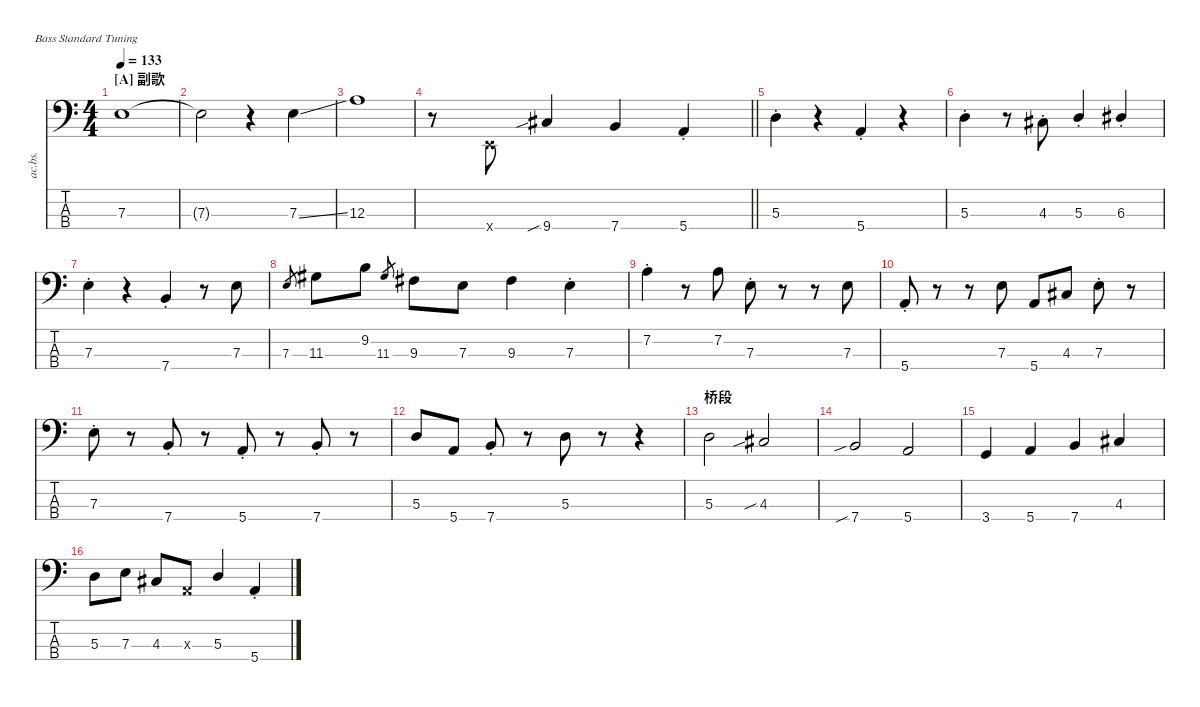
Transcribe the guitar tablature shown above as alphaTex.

\defaultSystemsLayout 4
\hideDynamics
\bracketExtendMode nobrackets
\track ("Acoustic Bass" "ac.bs.") {instrument acousticbass}
\staff {score tabs}
\tuning (G2 D2 A1 E1)
\ts (4 4)
\section ("A" "副歌")
\tempo 133
\clef f4
\ks c
7.3.1{dy mf beam Down} |
7.3{t}.2{beam Down} r.4{beam Down} 7.3{ss}.4{beam Down} |
12.3.1{beam Down} |
\barLineRight lightlight
r.8{beam Down} 0.4{x}.8{beam Up} 9.4{sib acc #}.4{beam Up} 7.4.4{beam Up} 5.4{st}.4{beam Up} |
5.3{st}.4{beam Down} r.4{beam Down} 5.4{st}.4{beam Up} r.4{beam Down} |
5.3{st}.4{beam Down} r.8{beam Down} 4.3{st acc #}.8{beam Up} 5.3{st}.4{beam Up} 6.3{st acc #}.4{beam Up} |
7.3{st}.4{beam Down} r.4{beam Down} 7.4{st}.4{beam Up} r.8{beam Down} 7.3.8{beam Down} |
7.3.8{gr beam Up} 11.3{acc #}.8{beam Down} 9.2.8{beam Down} 11.3{acc #}.8{gr beam Up} 9.3{acc #}.8{beam Down} 7.3.8{beam Down} 9.3{acc #}.4{beam Down} 7.3{st}.4{beam Down} |
7.2{st}.4{beam Down} r.8{beam Down} 7.2.8{beam Down} 7.3{st}.8{beam Down} r.8{beam Down} r.8{beam Down} 7.3.8{beam Down} |
5.4{st}.8{beam Up} r.8{beam Down} r.8{beam Down} 7.3.8{beam Down} 5.4.8{beam Up} 4.3{acc #}.8{beam Up} 7.3{st}.8{beam Down} r.8{beam Down} |
7.3{st}.8{beam Down} r.8{beam Down} 7.4{st}.8{beam Up} r.8{beam Down} 5.4{st}.8{beam Up} r.8{beam Down} 7.4{st}.8{beam Up} r.8{beam Down} |
5.3.8{beam Up} 5.4.8{beam Up} 7.4{st}.8{beam Up} r.8{beam Down} 5.3.8{beam Down} r.8{beam Down} r.4{beam Down} |
\section ("" "桥段")
5.3.2{beam Down} 4.3{sib acc #}.2{beam Up} |
7.4{sib}.2{beam Up} 5.4.2{beam Up} |
3.4.4{beam Up} 5.4.4{beam Up} 7.4.4{beam Up} 4.3{acc #}.4{beam Up} |
5.3.8{beam Down} 7.3.8{beam Down} 4.3{acc #}.8{beam Up} 0.3{x}.8{beam Up} 5.3.4{beam Up} 5.4{st}.4{beam Up}
